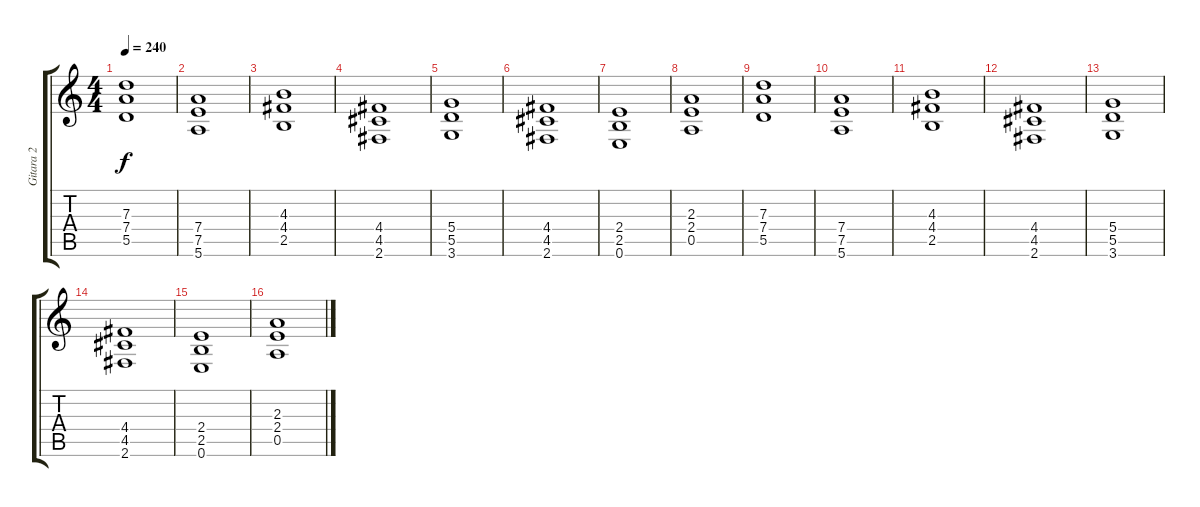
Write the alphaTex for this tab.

\track ("Gitara 2" "Gitara 2") {instrument distortionguitar}
\staff {score tabs}
\tuning (E4 B3 G3 D3 A2 E2) {hide}
\ts (4 4)
\tempo 240
\clef g2
\ks c
(7.3 7.4 5.5).1{dy f instrument distortionguitar} |
(7.4 7.5 5.6).1 |
(4.3 4.4 2.5).1 |
(4.4 4.5 2.6).1 |
(5.4 5.5 3.6).1 |
(4.4 4.5 2.6).1 |
(2.4 2.5 0.6).1 |
(2.3 2.4 0.5).1 |
(7.3 7.4 5.5).1 |
(7.4 7.5 5.6).1 |
(4.3 4.4 2.5).1 |
(4.4 4.5 2.6).1 |
(5.4 5.5 3.6).1 |
(4.4 4.5 2.6).1 |
(2.4 2.5 0.6).1 |
(2.3 2.4 0.5).1
